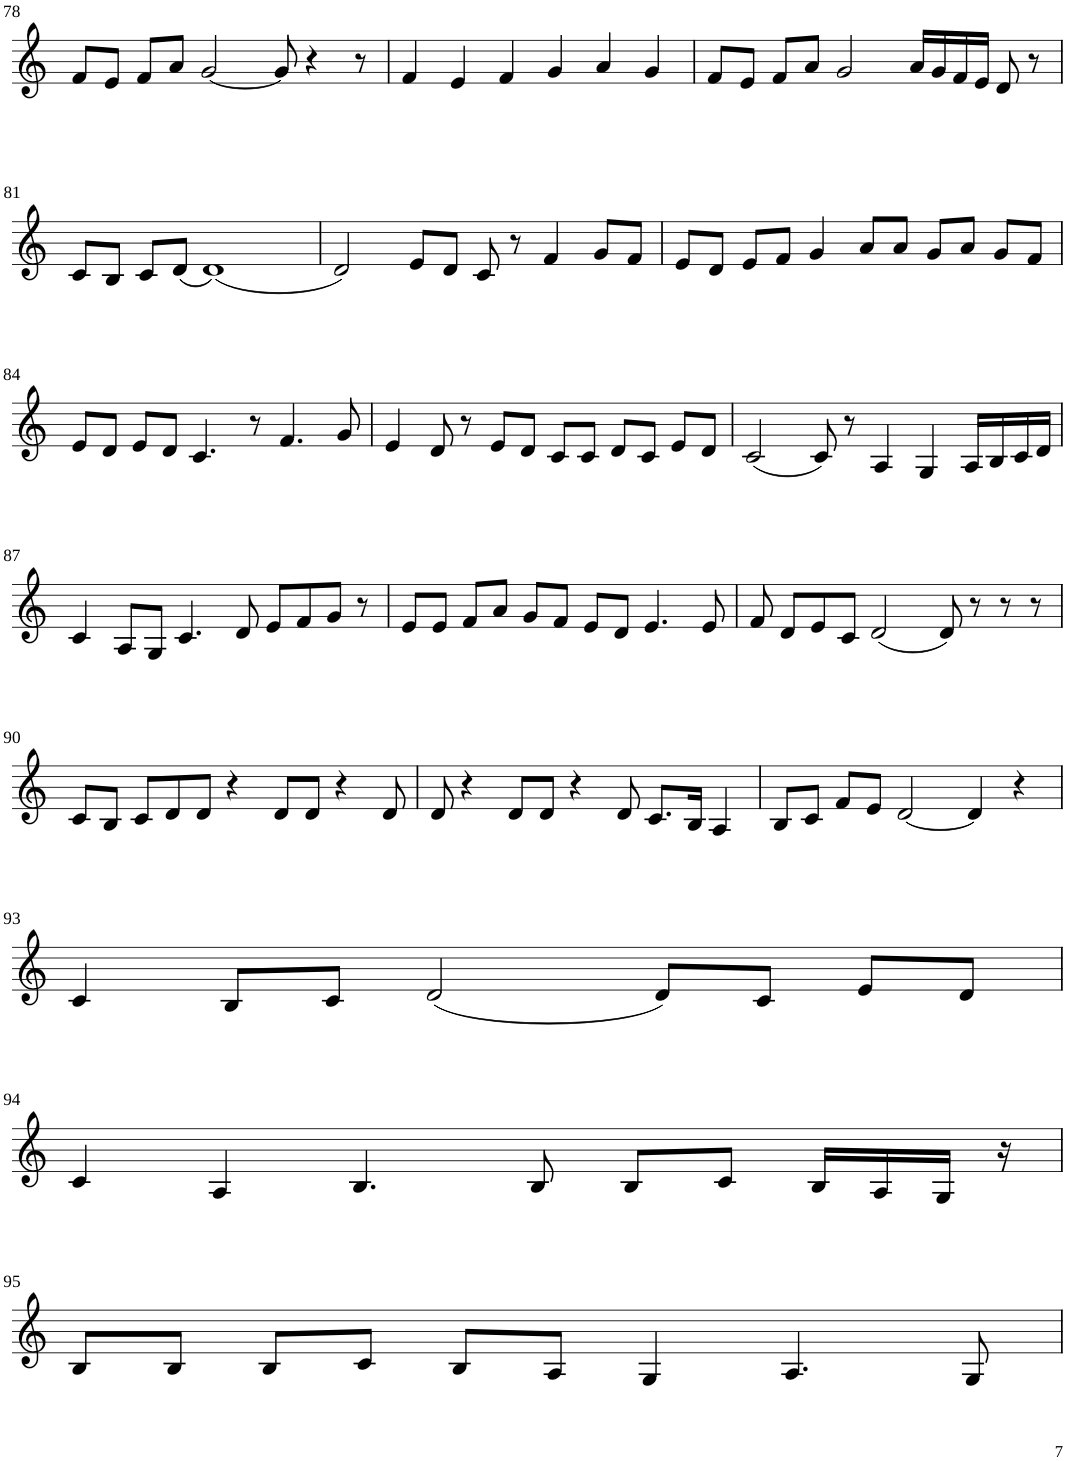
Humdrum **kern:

**kern
*part1
*staff1
*I"Violin
!!LO:PB:g=z
*clefG2
*k[]
*M6/4
=78
8f/L
8e/J
8f/L
8a/J
[2g/
8g/]
4r
8r
=79
4f/
4e/
4f/
4g/
4a/
4g/
=80
8f/L
8e/J
8f/L
8a/J
2g/
16a/LL
16g/
16f/
16e/JJ
8d/
8r
!!LO:LB:g=z
=81
8c/L
8B/J
8c/L
(8d/J
(1d)
=82
2d/)
8e/L
8d/J
8c/
8r
4f/
8g/L
8f/J
=83
8e/L
8d/J
8e/L
8f/J
4g/
8a/L
8a/J
8g/L
8a/J
8g/L
8f/J
!!LO:LB:g=z
=84
8e/L
8d/J
8e/L
8d/J
4.c/
8r
4.f/
8g/
=85
4e/
8d/
8r
8e/L
8d/J
8c/L
8c/J
8d/L
8c/J
8e/L
8d/J
=86
(2c/
8c/)
8r
4A/
4G/
16A/LL
16B/
16c/
16d/JJ
!!LO:LB:g=z
=87
4c/
8A/L
8G/J
4.c/
8d/
8e/L
8f/
8g/J
8r
=88
8e/L
8e/J
8f/L
8a/J
8g/L
8f/J
8e/L
8d/J
4.e/
8e/
=89
8f/
8d/L
8e/
8c/J
(2d/
8d/)
8r
8r
8r
!!LO:LB:g=z
=90
8c/L
8B/J
8c/L
8d/
8d/J
4r
8d/L
8d/J
4r
8d/
=91
8d/
4r
8d/L
8d/J
4r
8d/
8.c/L
16B/Jk
4A/
=92
8B/L
8c/J
8f/L
8e/J
[2d/
4d/]
4r
!!LO:LB:g=z
=93
4c/
8B/L
8c/J
(2d/
8d/L)
8c/J
8e/L
8d/J
!!LO:LB:g=z
=94
4c/
4A/
4.B/
8B/
8B/L
8c/J
16B/LL
16A/
16G/JJ
16r
!!LO:LB:g=z
=95
8B/L
8B/J
8B/L
8c/J
8B/L
8A/J
4G/
4.A/
8G/
=
*-
